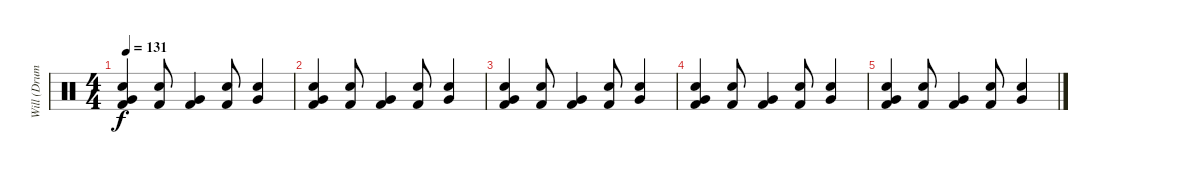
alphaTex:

\track ("Will (Drums)" "Will (Drum") {instrument percussion}
\staff {score}
\articulation defaults
\ts (4 4)
\tempo 131
\clef neutral
\ks c
("Kick (hit) 2" "Snare (hit) 2" "Very Low Tom (hit)").4{dy f} ("Kick (hit) 2" "Snare (hit) 2").8 ("Kick (hit) 2" "Very Low Tom (hit)").4 ("Kick (hit) 2" "Snare (hit) 2").8 ("Snare (hit) 2" "Very Low Tom (hit)").4 |
("Kick (hit) 2" "Snare (hit) 2" "Very Low Tom (hit)").4 ("Kick (hit) 2" "Snare (hit) 2").8 ("Kick (hit) 2" "Very Low Tom (hit)").4 ("Kick (hit) 2" "Snare (hit) 2").8 ("Snare (hit) 2" "Very Low Tom (hit)").4 |
("Kick (hit) 2" "Snare (hit) 2" "Very Low Tom (hit)").4 ("Kick (hit) 2" "Snare (hit) 2").8 ("Kick (hit) 2" "Very Low Tom (hit)").4 ("Kick (hit) 2" "Snare (hit) 2").8 ("Snare (hit) 2" "Very Low Tom (hit)").4 |
("Kick (hit) 2" "Snare (hit) 2" "Very Low Tom (hit)").4{volume 0} ("Kick (hit) 2" "Snare (hit) 2").8 ("Kick (hit) 2" "Very Low Tom (hit)").4 ("Kick (hit) 2" "Snare (hit) 2").8 ("Snare (hit) 2" "Very Low Tom (hit)").4 |
("Kick (hit) 2" "Snare (hit) 2" "Very Low Tom (hit)").4 ("Kick (hit) 2" "Snare (hit) 2").8 ("Kick (hit) 2" "Very Low Tom (hit)").4 ("Kick (hit) 2" "Snare (hit) 2").8 ("Snare (hit) 2" "Very Low Tom (hit)").4
